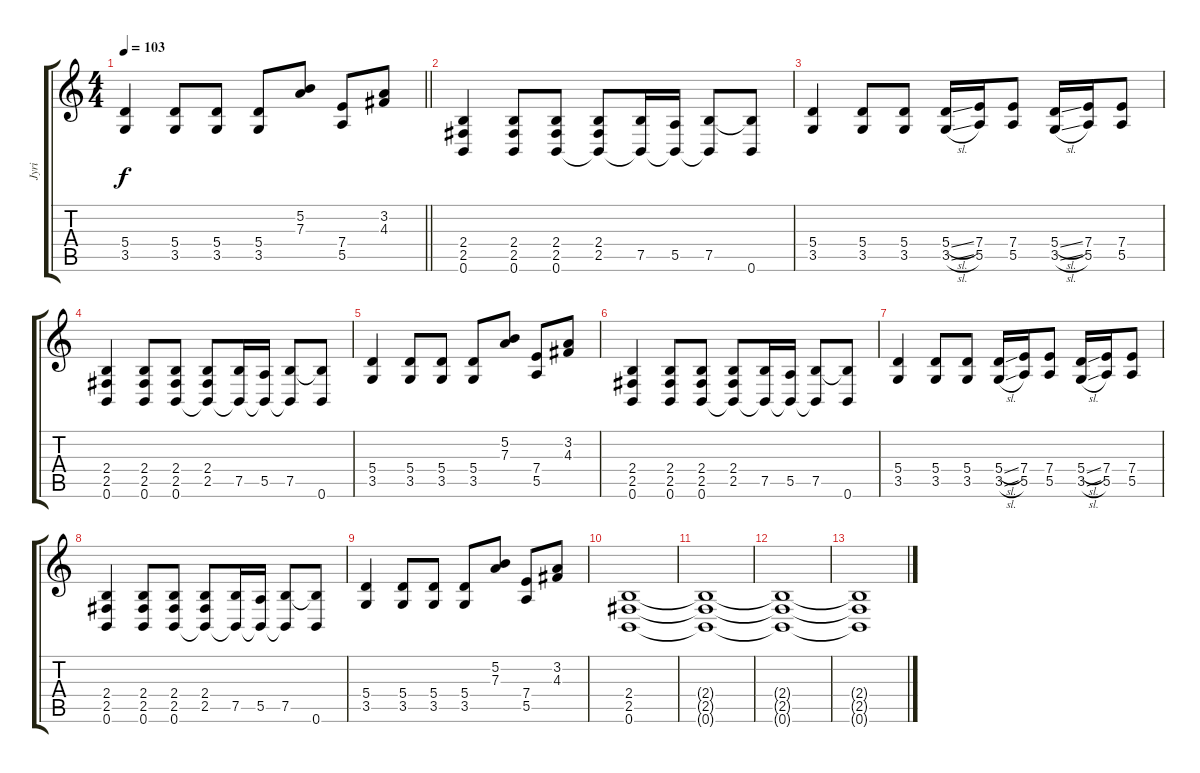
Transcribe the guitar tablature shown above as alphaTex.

\track ("Jyri" "Jyri") {instrument distortionguitar}
\staff {score tabs}
\tuning (B3 Gb3 D3 A2 E2 B1) {hide}
\ts (4 4)
\tempo 103
\clef g2
\barLineRight lightlight
\ks c
(5.4 3.5).4{dy f} (5.4 3.5).8 (5.4 3.5).8 (5.4 3.5).8 (5.2 7.3).8 (7.4 5.5).8 (3.2 4.3).8 |
(2.4 2.5 0.6).4 (2.4 2.5 0.6).8 (2.4 2.5 0.6).8 (2.4 2.5 0.6{t}).8 (7.5 0.6{t}).16 (5.5 0.6{t}).16 (7.5 0.6{t}).8 (7.5{t} 0.6).8 |
(5.4 3.5).4 (5.4 3.5).8 (5.4 3.5).8 (5.4{sl} 3.5{sl}).16 (7.4 5.5).16 (7.4 5.5).8 (5.4{sl} 3.5{sl}).16 (7.4 5.5).16 (7.4 5.5).8 |
(2.4 2.5 0.6).4 (2.4 2.5 0.6).8 (2.4 2.5 0.6).8 (2.4 2.5 0.6{t}).8 (7.5 0.6{t}).16 (5.5 0.6{t}).16 (7.5 0.6{t}).8 (7.5{t} 0.6).8 |
(5.4 3.5).4 (5.4 3.5).8 (5.4 3.5).8 (5.4 3.5).8 (5.2 7.3).8 (7.4 5.5).8 (3.2 4.3).8 |
(2.4 2.5 0.6).4 (2.4 2.5 0.6).8 (2.4 2.5 0.6).8 (2.4 2.5 0.6{t}).8 (7.5 0.6{t}).16 (5.5 0.6{t}).16 (7.5 0.6{t}).8 (7.5{t} 0.6).8 |
(5.4 3.5).4 (5.4 3.5).8 (5.4 3.5).8 (5.4{sl} 3.5{sl}).16 (7.4 5.5).16 (7.4 5.5).8 (5.4{sl} 3.5{sl}).16 (7.4 5.5).16 (7.4 5.5).8 |
(2.4 2.5 0.6).4 (2.4 2.5 0.6).8 (2.4 2.5 0.6).8 (2.4 2.5 0.6{t}).8 (7.5 0.6{t}).16 (5.5 0.6{t}).16 (7.5 0.6{t}).8 (7.5{t} 0.6).8 |
(5.4 3.5).4 (5.4 3.5).8 (5.4 3.5).8 (5.4 3.5).8 (5.2 7.3).8 (7.4 5.5).8 (3.2 4.3).8 |
(2.4 2.5 0.6).1 |
(2.4{t} 2.5{t} 0.6{t}).1 |
(2.4{t} 2.5{t} 0.6{t}).1 |
(2.4{t} 2.5{t} 0.6{t}).1
